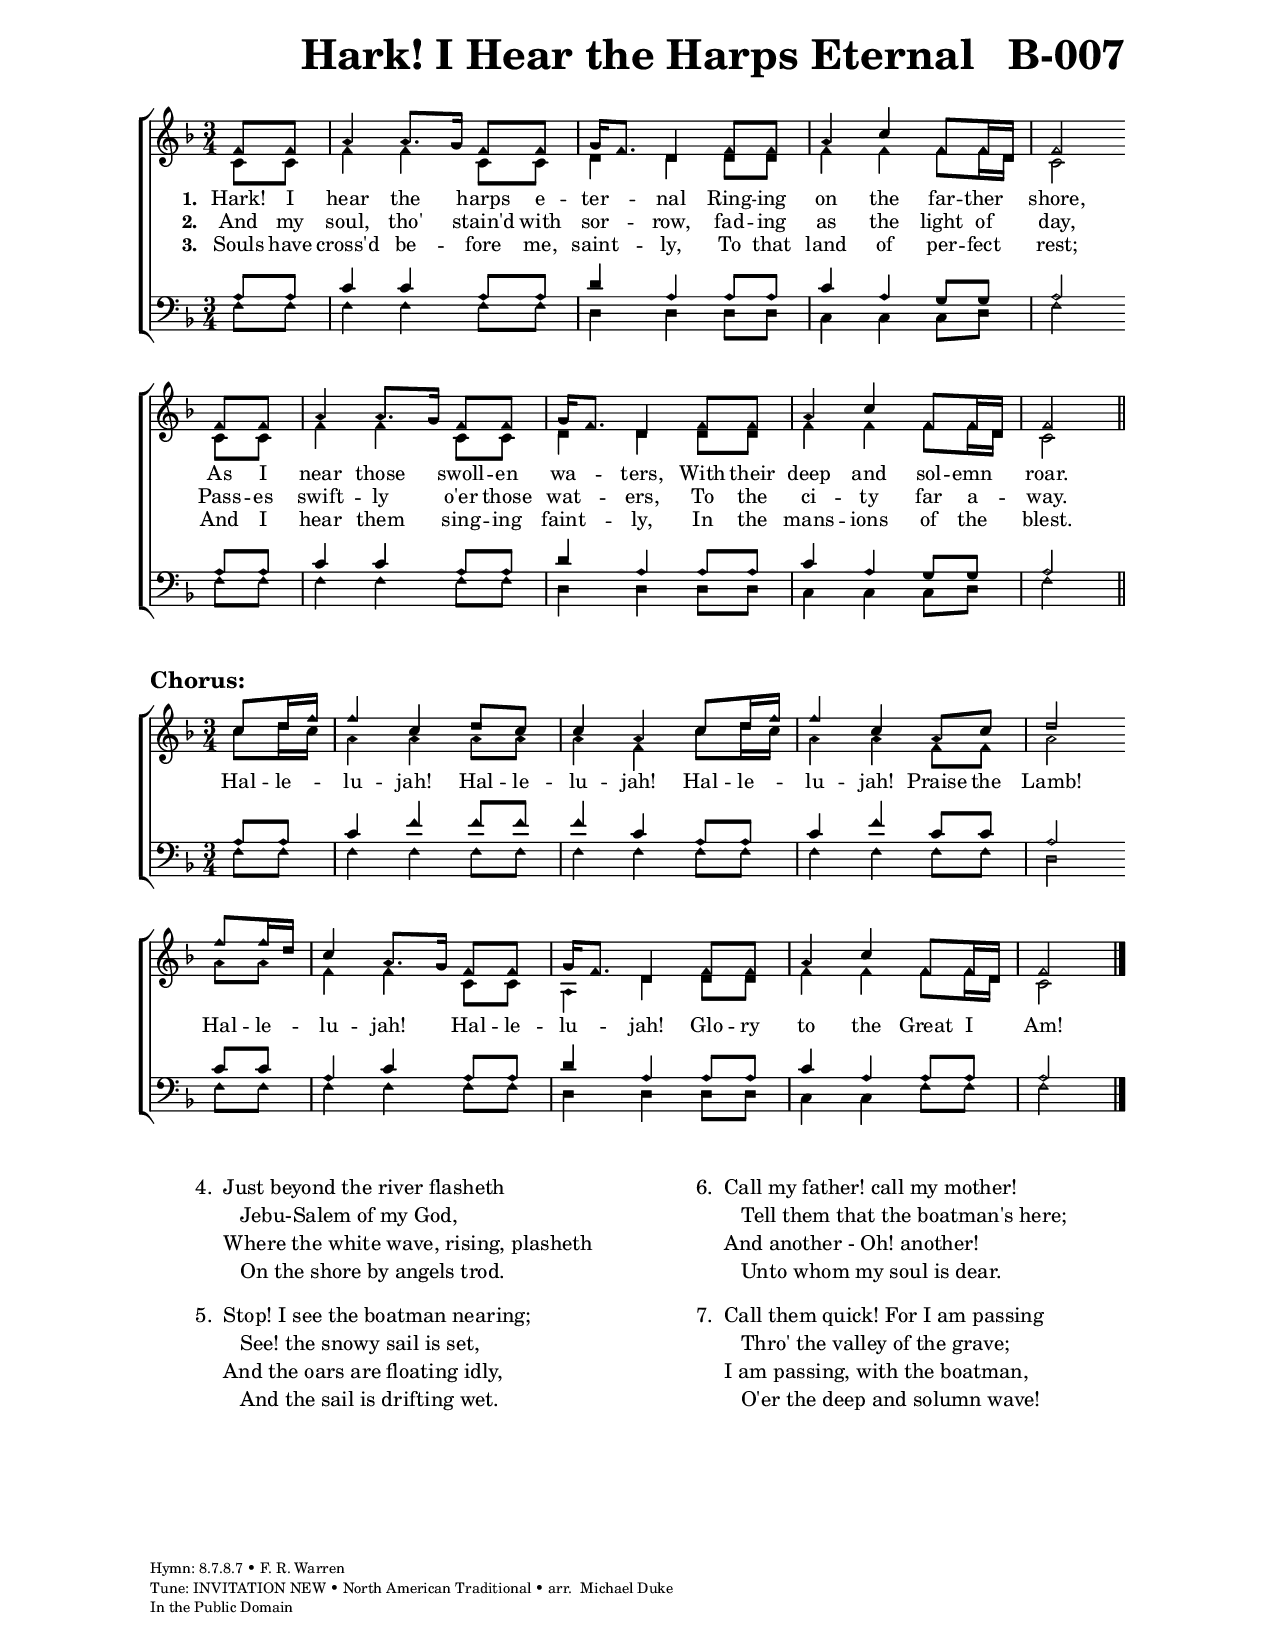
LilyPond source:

\version "2.18.2"
\include "english.ly"

\version "2.18.2"

\include "../common.ly"

global = {
  \key f \major
  \time 3/4
  \aikenHeads
}

\header {
  title = "Hark! I Hear the Harps Eternal"
  songNumber = \hark_I_hear_the_harps_eternal_number
  songNumber_lhs = \hark_I_hear_the_harps_eternal_number_lhs
  songNumber_rhs = \hark_I_hear_the_harps_eternal_number_rhs
  scripture = #"And I heard a voice from heaven, like the
         sound of many waters and like the sound of loud thunder, and the
         voice which I heard was like the sound of harpists playing on
         their harps. - Revelation 14:2"
  
  meter = "8.7.8.7"
  poet = "F. R. Warren"
  translator = ##f

  tune = "INVITATION NEW"
  composer = "North American Traditional"
  arranger = "Michael Duke"

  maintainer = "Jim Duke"
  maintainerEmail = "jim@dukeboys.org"
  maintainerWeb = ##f
  
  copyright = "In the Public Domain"
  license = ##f
}

sopranoVerse = \relative c' {
  % Phrase 1
  f8 f \noBreak
  a4 a8. g16 f8 f \noBreak
  g16 f8. d4 \bar ""

  % Phrase 2
  f8 f \noBreak
  a4 c f,8 f16 d \noBreak
  f2 \bar ""

  % Phrase 3
  f8 f \noBreak
  a4 a8. g16 f8 f \noBreak
  g16 f8. d4 \bar ""

  % Phrase 4
  f8 f \noBreak
  a4 c f,8 f16 d \noBreak
  f2 \bar "||"
}

altoVerse = \relative c' {
  % Phrase 1
  c8 c \noBreak
  f4 f c8 c \noBreak
  d4 d \bar ""

  % Phrase 2
  d8 d \noBreak
  f4 f f8 f16 d \noBreak
  c2 \bar ""

  % Phrase 3
  c8 c \noBreak
  f4 f c8 c \noBreak
  d4 d \bar ""

  %Phrase 4
  d8 d \noBreak
  f4 f f8 f16 d \noBreak
  c2 \bar "||"
}

tenorVerse = \relative c' {
  % Phrase 1
  a8 a \noBreak
  c4 c a8 a \noBreak
  d4 a
  \bar ""

  % Phrase 2
  a8 a \noBreak
  c4 a g8 g \noBreak
  a2
  \bar ""

  % Phrase 3
  a8 a \noBreak
  c4 c a8 a \noBreak
  d4 a \bar ""

  % Phrase 4
  a8 a \noBreak
  c4 a g8 g \noBreak
  a2 \bar "||"
}

bassVerse = \relative c {
  % Phrase 1
  f8 f \noBreak
  f4 f f8 f \noBreak
  d4 d \bar ""

  % Phrase 2
  d8 d \noBreak
  c4 c c8 d \noBreak
  f2 \bar ""

  % Phrase 3
  f8 f \noBreak
  f4 f f8 f \noBreak
  d4 d \bar ""

  % Phrase 4
  d8 d \noBreak
  c4 c c8 d \noBreak
  f2 \bar "||"
}

sopranoChorus = \relative c'' {
  % Phrase 1
  c8 d16 f \noBreak
  f4 c d8 c \noBreak
  c4 a \bar ""

  % Phrase 2
  c8 d16 f \noBreak
  f4 c a8 c \noBreak
  d2 \bar ""

  % Phrase 3
  f8 f16 d \noBreak
  c4 a8. g16 f8 f \noBreak
  g16 f8. d4 \bar ""

  % Phrase 4
  f8 f \noBreak
  a4 c f,8 f16 d \noBreak
  f2 \bar "|."
}

altoChorus = \relative c'' {
  % Phrase 1
  c8 d16 c \noBreak
  a4 a a8 a \noBreak
  a4 f \bar ""

  % Phrase 2
  c'8 d16 c \noBreak
  a4 a f8 f \noBreak
  a2 \bar ""

  % Phrase 3
  a8 a \noBreak
  f4 f c8 c \noBreak
  a4 d \bar ""

  % Phrase 4
  d8 d \noBreak
  f4 f f8 f16 d \noBreak
  c2 \bar "|."
}

tenorChorus = \relative c' {
  % Phrase 1
  a8 a \noBreak
  c4 f f8 f \noBreak
  f4 c \bar ""

  % Phrase 2
  a8 a \noBreak
  c4 f c8 c \noBreak
  a2 \bar ""

  % Phrase 3
  c8 c \noBreak
  a4 c a8 a \noBreak
  d4 a \bar ""

  % Phrase 4
  a8 a \noBreak
  c4 a a8 a \noBreak
  a2 \bar ""
}

bassChorus = \relative c {
  % Phrase 1
  f8 f \noBreak
  f4 f f8 f \noBreak
  f4 f \bar ""

  % Phrase 2
  f8 f \noBreak
  f4 f f8 f \noBreak
  d2 \bar ""

  % Phrase 3
  f8 f \noBreak
  f4 f f8 f \noBreak
  d4 d \bar ""

  % Phrase 4
  d8 d \noBreak
  c4 c f8 f \noBreak
  f2 \bar "|."
}

verseOne = \lyricmode {
  \set stanza = "1. "
  Hark!8 I8 hear4 the4 harps8 e8 -- ter4 -- nal4
  Ring8 -- ing8 on4 the4 far8 -- ther8 shore,2
  As8 I8 near4 those4 swoll8 -- en8 wa4 -- ters,4
  With8 their8 deep4 and4 sol8 -- emn8 roar.2
}

verseTwo = \lyricmode {
  \set stanza = "2. "
  And8 my8 soul,4 tho'4 stain'd8 with8 sor4 -- row,4
  fad8 -- ing8 as4 the4 light8 of8 day,2
  Pass8 -- es8 swift4 -- ly4 o'er8 those8 wat4 -- ers,4
  To8 the8 ci4 -- ty4 far8 a8 -- way.2
}

verseThree = \lyricmode {
  \set stanza = "3. "
  Souls8 have8 cross'd4 be4 -- fore8 me,8 saint4 -- ly,4
  To8 that8 land4 of4 per8 -- fect8 rest;2
  And8 I8 hear4 them4 sing8 -- ing8 faint4 -- ly,4
  In8 the8 mans4 -- ions4 of8 the8 blest.2
}

verseFour = \lyricmode {
  \set stanza = "4. "
  Just8 be8 -- yond4 the4 ri8 -- ver8 flash4 -- eth4
  Je8 -- bu8 Sal4 -- em4 of8 my8 God,2
  Where8 the8 white4 wave,4 ris8 -- ing,8 plash4 -- eth4
  On8 the8 shore4 by4 ang8 -- els8 trod.2
}

verseFourText = \markup {
  \line {
    "4. "
    \column {
      "Just beyond the river flasheth"
      \concat { \hspace #2 "Jebu-Salem of my God," }
      "Where the white wave, rising, plasheth"
      \concat { \hspace #2 "On the shore by angels trod." }
    }
  }
}

verseFive = \lyricmode {
  \set stanza = "5. "
  Stop!8 I8 see4 the4 boat8 -- man8 near4 -- ing;4
  See!8 the8 sno4 -- wy4 sail8 is8 set,2
  And8 the8 oars4 are4 float8 -- ing8 id4 -- ly,4
  And8 the8 sail4 is4 drift8 -- ing8 wet.2
}

verseFiveText = \markup {
  \line {
    "5. "
    \column {
      "Stop! I see the boatman nearing;"
      \concat { \hspace #2 "See! the snowy sail is set," }
      "And the oars are floating idly,"
      \concat { \hspace #2 "And the sail is drifting wet." }
    }
  }
}

verseSix = \lyricmode {
  \set stanza = "6. "
  Call8 my8 fath4 -- er!4 call8 my8 mo4 -- ther!4
  Tell8 them8 that4 the4 boat8 -- man's8 here;2
  And8 an8 -- oth4 -- er4 Oh,8 an8 -- oth4 -- er!4
  Un8 -- to8 whom4 my4 soul8 is8 dear.2
}

verseSixText = \markup {
  \line {
    "6. "
    \column {
      "Call my father! call my mother!"
      \concat { \hspace #2 "Tell them that the boatman's here;" }
      "And another - Oh! another!"
      \concat { \hspace #2 "Unto whom my soul is dear." }
    }
  }
}

verseSeven = \lyricmode {
  \set stanza = "7. "
  Call8 them8 quick!4 for4 I8 am8 pass4 -- ing4
  Thro'8 the8 val4 -- ley4 of8 the8 grave;2
  I8 am8 pass4 -- ing,4 with8 the8 boat4 -- man,4
  O'er8 the8 deep4 and4 sol8 -- emn8 wave!2
}

verseSevenText = \markup {
  \line {
    "7. "
    \column {
      "Call them quick! For I am passing"
      \concat { \hspace #2 "Thro' the valley of the grave;" }
      "I am passing, with the boatman,"
      \concat { \hspace #2 "O'er the deep and solumn wave!" }
    }
  }
}

chorus = \lyricmode {
  Hal8 -- le8 -- lu4 -- jah!4 Hal8 -- le8 -- lu4 -- jah!4
  Hal8 -- le8 -- lu4 -- jah!4 Praise8 the8 Lamb!2

  Hal8 -- le8 -- lu4 -- jah!4 Hal8 -- le8 -- lu4 -- jah!4
  Glo8 -- ry8 to4 the4 Great8 I8 Am!2
}


#(set-global-staff-size 16)
% Standard full page format.
\book {
  \paper {
    #(set-paper-size "letter")
    indent = 0
    left-margin = 1\in
    right-margin = 1\in
    top-margin = 0.2\in
    bottom-margin = 0.25\in
    print-page-number = ##f
    oddFooterMarkup = \markup {
      \fontsize #-2
      \on-the-fly \last-page {
        \column {
          \line {
            "Hymn:"
            \fromproperty #'header:meter
            \char ##x2022
            \fromproperty #'header:poet
          }
          \line {
            "Tune:"
            \fromproperty #'header:tune
            \char ##x2022
            \fromproperty #'header:composer
            \char ##x2022 "arr. "
            \fromproperty #'header:arranger
          }
          \line {
            \fromproperty #'header:copyright
          }
          \line {
            \fromproperty #'header:license
          }
        }
      }
    }
    bookTitleMarkup = \markup {
      \override #'(baseline-skip . 3.5)
      \column {
        \override #'(baseline-skip . 3.5)
        \column {
          \abs-fontsize #20
          \bold
          \fill-line {
            \fromproperty #'header:songNumber_lhs
            \fromproperty #'header:title
            \fromproperty #'header:songNumber_rhs
          }
          \vspace #1
        }
      }
    }
  }

  \score {
    \context ChoirStaff <<
      \context Staff = upper <<
        \context Voice = sopranos {
          \voiceOne {
            \global
            \partial 4
            \sopranoVerse
          }
        }
        \context Voice = altos {
          \voiceTwo {
            \global
            \partial 4
            \altoVerse
          }
        }
        \context Lyrics = one { \verseOne }
        \context Lyrics = two \verseTwo
        \context Lyrics = three \verseThree
      >>
      \context Staff = lower <<
        \clef bass
        \context Voice = tenors {
          \voiceOne {
            \global
            \partial 4
            \tenorVerse
          }
        }
        \context Voice = basses {
          \voiceTwo {
            \global
            \partial 4
            \bassVerse
          }
        }
      >>
    >>
    \layout {}
  }
  \markup {
    \huge \bold "Chorus:"
  }
  \score {
    \context ChoirStaff <<
      \context Staff = upper <<
        \context Voice = sopranos {
          \voiceOne {
            \global
            \partial 4
            \sopranoChorus
          }
        }
        \context Voice = altos {
          \voiceTwo {
            \global
            \partial 4
            \altoChorus
          }
        }
        \context Lyrics = chorus \chorus
      >>
      \context Staff = lower <<
        \clef bass
        \context Voice = tenors {
          \voiceOne {
            \global
            \partial 4
            \tenorChorus
          }
        }
        \context Voice = basses {
          \voiceTwo {
            \global
            \partial 4
            \bassChorus
          }
        }
      >>
    >>
    \layout {}
  }
  \markup {
    \vspace #2
    \larger {
      \fill-line {
        ""
        \column {
          \verseFourText
          \vspace #1
          \verseFiveText
        }
        ""
        \column {
          \verseSixText
          \vspace #1
          \verseSevenText
        }
        ""
      }
    }
  }
  %
  % Extra additional score containing all the music so we can have a single MIDI file
  %
  \score {
    \context ChoirStaff <<
      \context Staff = upper <<
        \context Voice = sopranos {
          \voiceOne {
            \global
            \partial 4
            \sopranoVerse
            \sopranoChorus
          }
        }
        \context Voice = altos {
          \voiceTwo {
            \global
            \partial 4
            \altoVerse
            \altoChorus
          }
        }
      >>
      \context Staff = lower <<
        \clef bass
        \context Voice = tenors {
          \voiceOne {
            \global
            \partial 4
            \tenorVerse
            \tenorChorus
          }
        }
        \context Voice = basses {
          \voiceTwo {
            \global
            \partial 4
            \bassVerse
            \bassChorus
          }
        }
      >>
    >>
    \midi {
      \context {
        \Staff
        \remove "Staff_performer"
      }
      \context {
        \Voice
          \consists "Staff_performer"
      }
      \tempo 4 = 90
    }
  }
}